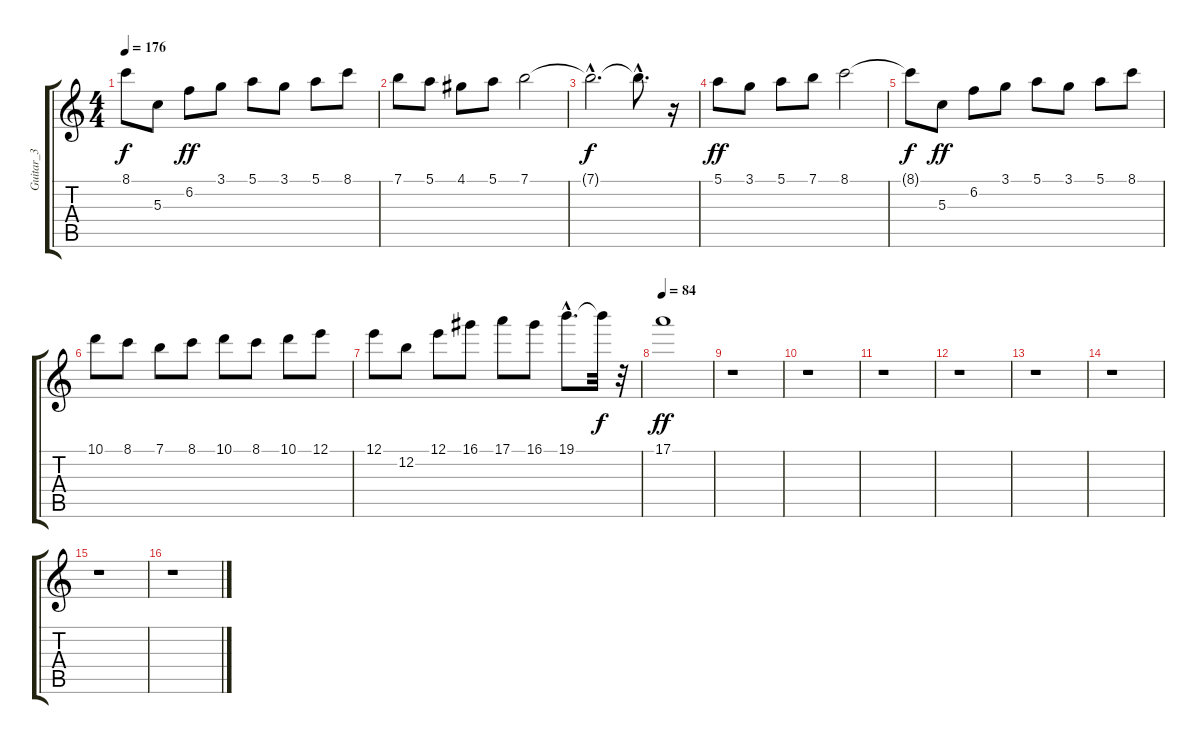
\track ("Guitar_3" "Guitar_3") {instrument distortionguitar}
\staff {score tabs}
\tuning (E4 B3 G3 D3 A2 E2) {hide}
\ts (4 4)
\tempo 176
\clef g2
\ks c
8.1{t}.8{dy f} 5.3.8 6.2.8{dy ff} 3.1.8 5.1.8 3.1.8 5.1.8 8.1.8 |
7.1.8 5.1.8 4.1.8 5.1.8 7.1.2 |
7.1{hac t}.2{d dy f} 7.1{hac t}.8{d} r.16 |
5.1.8{dy ff} 3.1.8 5.1.8 7.1.8 8.1.2 |
8.1{t}.8{dy f} 5.3.8{dy ff} 6.2.8 3.1.8 5.1.8 3.1.8 5.1.8 8.1.8 |
10.1.8 8.1.8 7.1.8 8.1.8 10.1.8 8.1.8 10.1.8 12.1.8 |
12.1.8 12.2.8 12.1.8 16.1.8 17.1.8 16.1.8 19.1{hac}.8{d} 19.1{t}.32{dy f} r.32 |
\tempo 84
17.1.1{dy ff} |
r.1 |
r.1 |
r.1 |
r.1 |
r.1 |
r.1 |
r.1 |
r.1
